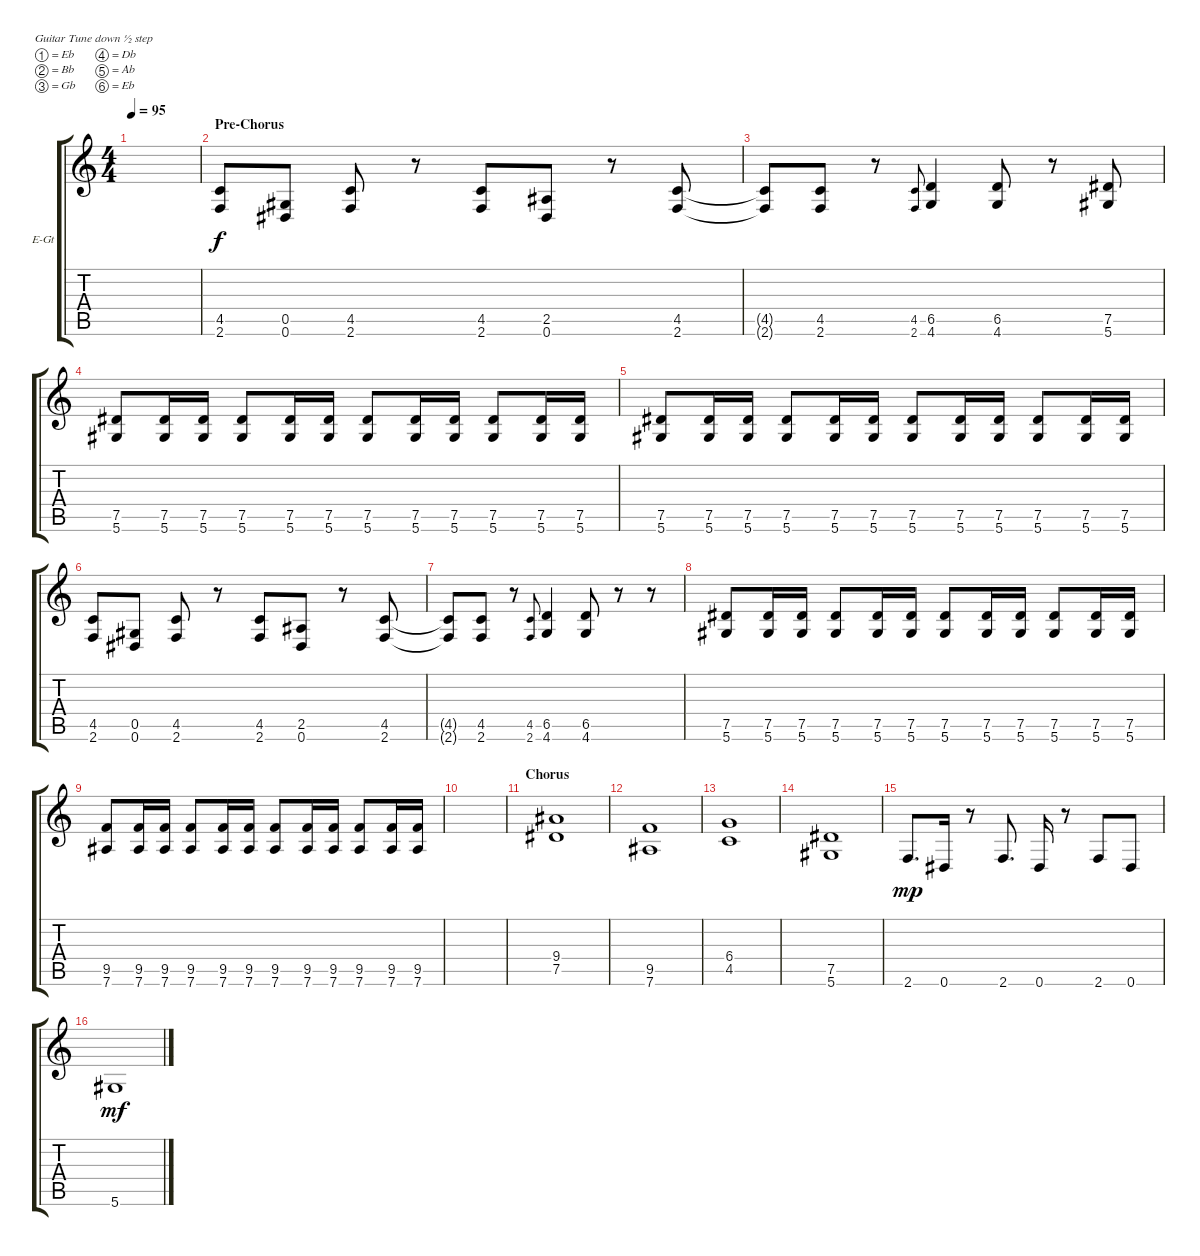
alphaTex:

\defaultSystemsLayout 4
\bracketExtendMode groupsimilarinstruments
\firstSystemTrackNameOrientation horizontal
\otherSystemsTrackNameOrientation horizontal
\track ("Gitar 3" "E-Gt") {instrument overdrivenguitar}
\staff {score tabs}
\tuning (Eb4 Bb3 Gb3 Db3 Ab2 Eb2)
\ts (4 4)
\tempo 95
\clef g2
\scale
0.333333
\ks c
|
\section ("" "Pre-Chorus")
(2.6 4.5).8 (0.6 0.5).8 (2.6 4.5).8 r.8 (2.6 4.5).8 (0.6 2.5).8 r.8 (2.6 4.5).8 |
(2.6{t} 4.5{t}).8 (2.6 4.5).8 r.8 (2.6 4.5).8{gr onbeat} (4.6 6.5).4 (4.6 6.5).8 r.8 (5.6 7.5).8 |
(5.6 7.5).8 (5.6 7.5).16 (5.6 7.5).16 (5.6 7.5).8 (5.6 7.5).16 (5.6 7.5).16 (5.6 7.5).8 (5.6 7.5).16 (5.6 7.5).16 (5.6 7.5).8 (5.6 7.5).16 (5.6 7.5).16 |
(5.6 7.5).8 (5.6 7.5).16 (5.6 7.5).16 (5.6 7.5).8 (5.6 7.5).16 (5.6 7.5).16 (5.6 7.5).8 (5.6 7.5).16 (5.6 7.5).16 (5.6 7.5).8 (5.6 7.5).16 (5.6 7.5).16 |
(2.6 4.5).8 (0.6 0.5).8 (2.6 4.5).8 r.8 (2.6 4.5).8 (0.6 2.5).8 r.8 (2.6 4.5).8 |
(2.6{t} 4.5{t}).8 (2.6 4.5).8 r.8 (2.6 4.5).8{gr onbeat} (4.6 6.5).4 (4.6 6.5).8 r.8 r.8 |
(5.6 7.5).8 (5.6 7.5).16 (5.6 7.5).16 (5.6 7.5).8 (5.6 7.5).16 (5.6 7.5).16 (5.6 7.5).8 (5.6 7.5).16 (5.6 7.5).16 (5.6 7.5).8 (5.6 7.5).16 (5.6 7.5).16 |
(7.6 9.5).8 (7.6 9.5).16 (7.6 9.5).16 (7.6 9.5).8 (7.6 9.5).16 (7.6 9.5).16 (7.6 9.5).8 (7.6 9.5).16 (7.6 9.5).16 (7.6 9.5).8 (7.6 9.5).16 (7.6 9.5).16 |
|
\section ("" "Chorus")
(7.5 9.4).1 |
(7.6 9.5).1 |
(4.5 6.4).1 |
(5.6 7.5).1 |
2.6.8{d dy mp} 0.6.16 r.8 2.6.8{d} 0.6.16 r.8 2.6.8 0.6.8 |
5.6.1{dy mf}
